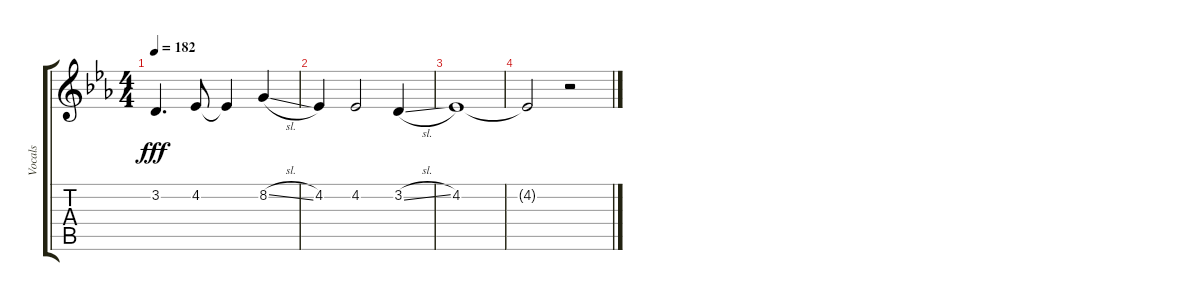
\track ("Vocals" "Vocals") {instrument voiceoohs}
\staff {score tabs}
\tuning (E4 B3 G3 D3 A2 E2) {hide}
\ts (4 4)
\tempo 182
\clef g2
\ks eb
3.2.4{d dy fff} 4.2.8 4.2{t}.4 8.2{sl}.4 |
4.2.4 4.2.2 3.2{sl}.4 |
4.2.1 |
4.2{t}.2 r.2
